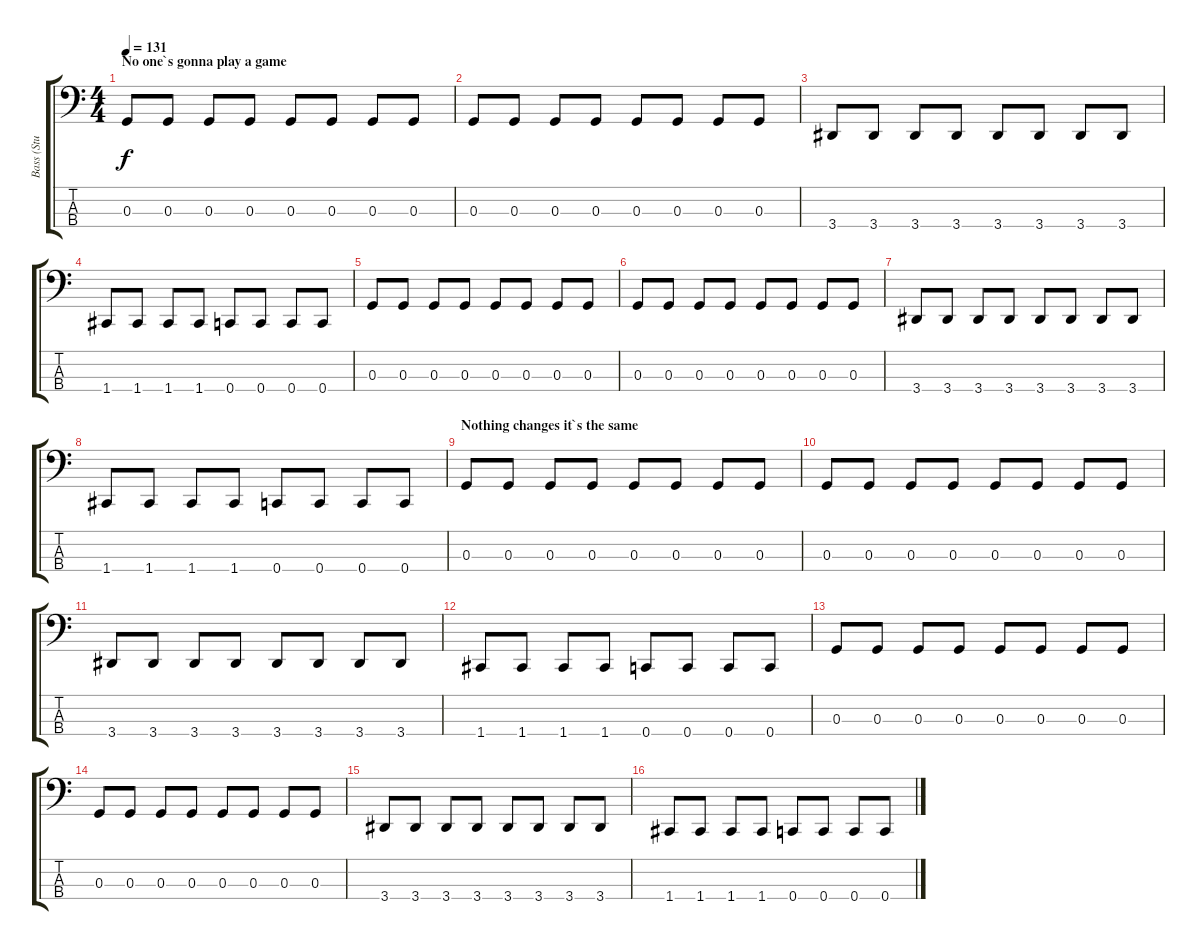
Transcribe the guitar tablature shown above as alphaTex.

\track ("Bass (Stu Manx)" "Bass (Stu ") {instrument electricbasspick}
\staff {score tabs}
\tuning (F2 C2 G1 C1) {hide}
\ts (4 4)
\section ("" "No one`s gonna play a game")
\tempo 131
\clef f4
\ks c
0.3.8{dy f} 0.3.8 0.3.8 0.3.8 0.3.8 0.3.8 0.3.8 0.3.8 |
0.3.8 0.3.8 0.3.8 0.3.8 0.3.8 0.3.8 0.3.8 0.3.8 |
3.4.8 3.4.8 3.4.8 3.4.8 3.4.8 3.4.8 3.4.8 3.4.8 |
1.4.8 1.4.8 1.4.8 1.4.8 0.4.8 0.4.8 0.4.8 0.4.8 |
0.3.8 0.3.8 0.3.8 0.3.8 0.3.8 0.3.8 0.3.8 0.3.8 |
0.3.8 0.3.8 0.3.8 0.3.8 0.3.8 0.3.8 0.3.8 0.3.8 |
3.4.8 3.4.8 3.4.8 3.4.8 3.4.8 3.4.8 3.4.8 3.4.8 |
1.4.8 1.4.8 1.4.8 1.4.8 0.4.8 0.4.8 0.4.8 0.4.8 |
\section ("" "Nothing changes it`s the same")
0.3.8 0.3.8 0.3.8 0.3.8 0.3.8 0.3.8 0.3.8 0.3.8 |
0.3.8 0.3.8 0.3.8 0.3.8 0.3.8 0.3.8 0.3.8 0.3.8 |
3.4.8 3.4.8 3.4.8 3.4.8 3.4.8 3.4.8 3.4.8 3.4.8 |
1.4.8 1.4.8 1.4.8 1.4.8 0.4.8 0.4.8 0.4.8 0.4.8 |
0.3.8 0.3.8 0.3.8 0.3.8 0.3.8 0.3.8 0.3.8 0.3.8 |
0.3.8 0.3.8 0.3.8 0.3.8 0.3.8 0.3.8 0.3.8 0.3.8 |
3.4.8 3.4.8 3.4.8 3.4.8 3.4.8 3.4.8 3.4.8 3.4.8 |
1.4.8 1.4.8 1.4.8 1.4.8 0.4.8 0.4.8 0.4.8 0.4.8
